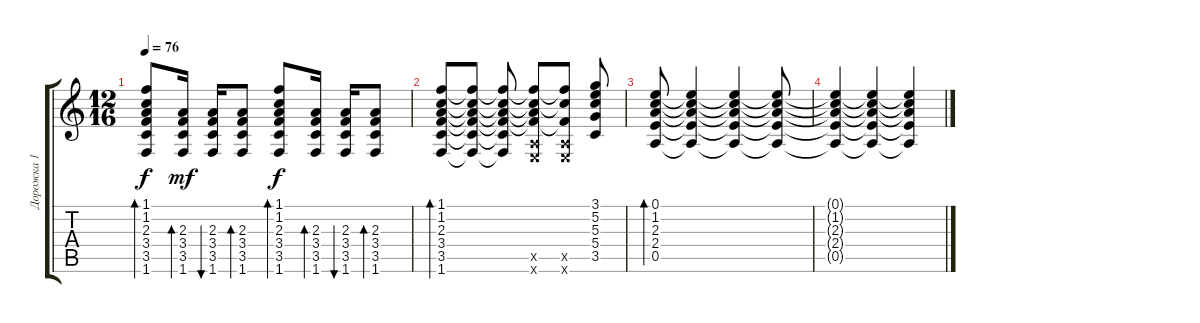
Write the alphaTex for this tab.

\track ("Дорожка 1" "Дорожка 1") {instrument acousticguitarsteel}
\staff {score tabs}
\tuning (E4 B3 G3 D3 A2 E2) {hide}
\ts (12 16)
\tempo 76
\clef g2
\ks c
(1.1 1.2 2.3 3.4 3.5 1.6).8{bd 60 dy f} (2.3 3.4 3.5 1.6).16{bd 480 dy mf} (2.3 3.4 3.5 1.6).16{bu 480} (2.3 3.4 3.5 1.6).8{bd 60} (1.1 1.2 2.3 3.4 3.5 1.6).8{bd 60 dy f} (2.3 3.4 3.5 1.6).16{bd 480} (2.3 3.4 3.5 1.6).16{bu 480} (2.3 3.4 3.5 1.6).8{bd 60} |
(1.1 1.2 2.3 3.4 3.5 1.6).8{bd 60} (1.1{t} 1.2{t} 2.3{t} 3.4{t} 3.5{t} 1.6{t}).8 (1.1{t} 1.2{t} 2.3{t} 3.4{t} 3.5{t} 1.6{t}).8 (1.1{t} 1.2{t} 2.3{t} 3.4{t} 0.5{x} 0.6{x}).8 (1.1{t} 1.2{t} 3.4{t} 0.5{x} 0.6{x}).8 (3.1 5.2 5.3 5.4 3.5).8 |
(0.1 1.2 2.3 2.4 0.5).8{bd 60} (0.1{t} 1.2{t} 2.3{t} 2.4{t} 0.5{t}).4 (0.1{t} 1.2{t} 2.3{t} 2.4{t} 0.5{t}).4 (0.1{t} 1.2{t} 2.3{t} 2.4{t} 0.5{t}).8 |
(0.1{t} 1.2{t} 2.3{t} 2.4{t} 0.5{t}).4 (0.1{t} 1.2{t} 2.3{t} 2.4{t} 0.5{t}).4 (0.1{t} 1.2{t} 2.3{t} 2.4{t} 0.5{t}).4
